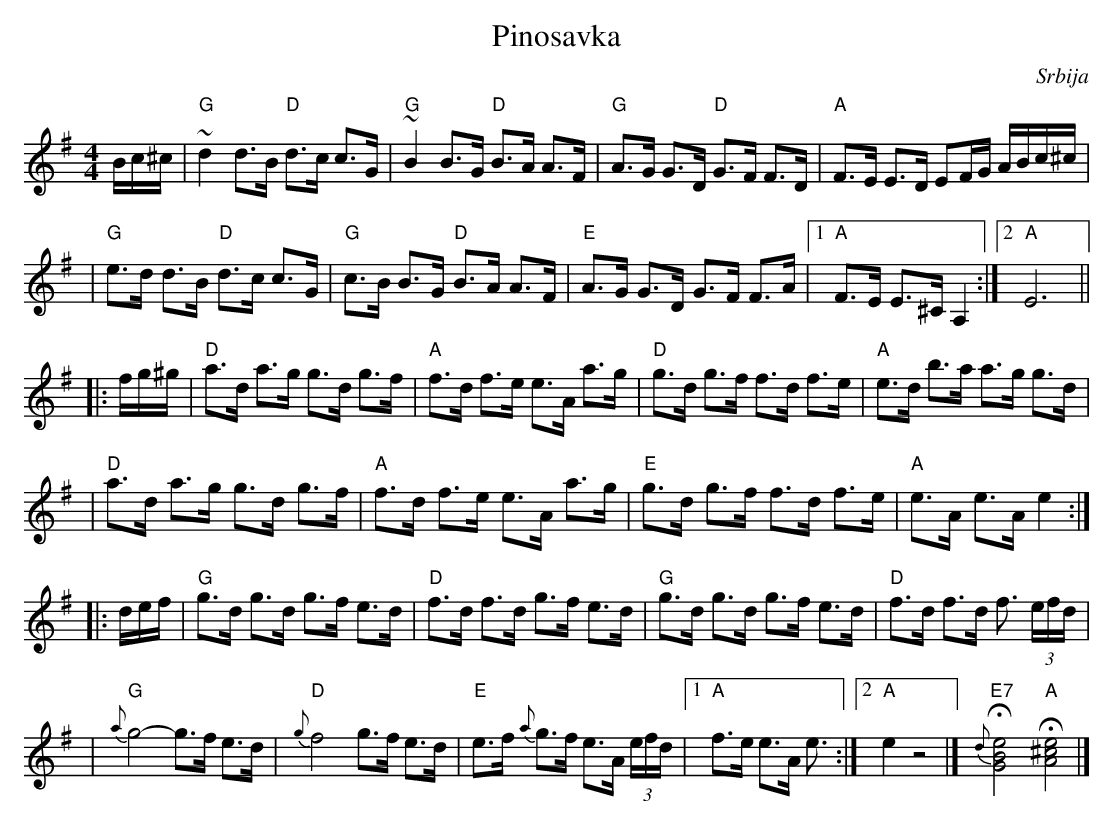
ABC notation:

X:1
T: Pinosavka
O: Srbija
M: 4/4
L: 1/16
K: G
Bc^c \
| "G"~d4 d3B "D"d3c c3G | "G"~B4 B3G "D"B3A A3F \
| "G"A3G G3D "D"G3F F3D | "A"F3E E3D E2FG ABc^c |
| "G"e3d d3B "D"d3c c3G | "G"c3B B3G "D"B3A A3F \
| "E"A3G G3D G3F F3A |1 "A"F3E E3^C A,4 :|2 "A"E12 ||
|: fg^g \
| "D"a3d a3g g3d g3f | "A"f3d f3e e3A a3g \
| "D"g3d g3f f3d f3e | "A"e3d b3a a3g g3d |
| "D"a3d a3g g3d g3f | "A"f3d f3e e3A a3g \
| "E"g3d g3f f3d f3e | "A"e3A e3A e4 :|
|: def \
| "G"g3d g3d g3f e3d | "D"f3d f3d g3f e3d \
| "G"g3d g3d g3f e3d | "D"f3d f3d f3 (3efd |
| "G"{a}g8- g3f e3d | "D"{g}f8- g3f e3d \
| "E"e3f {a}g3f e3A (3efd |1 "A"f3e e3A e3 :|2 "A"e4 z8 |]\
"E7"{d}H[e8B8G8] "A"H[e8^c8A8] |]
